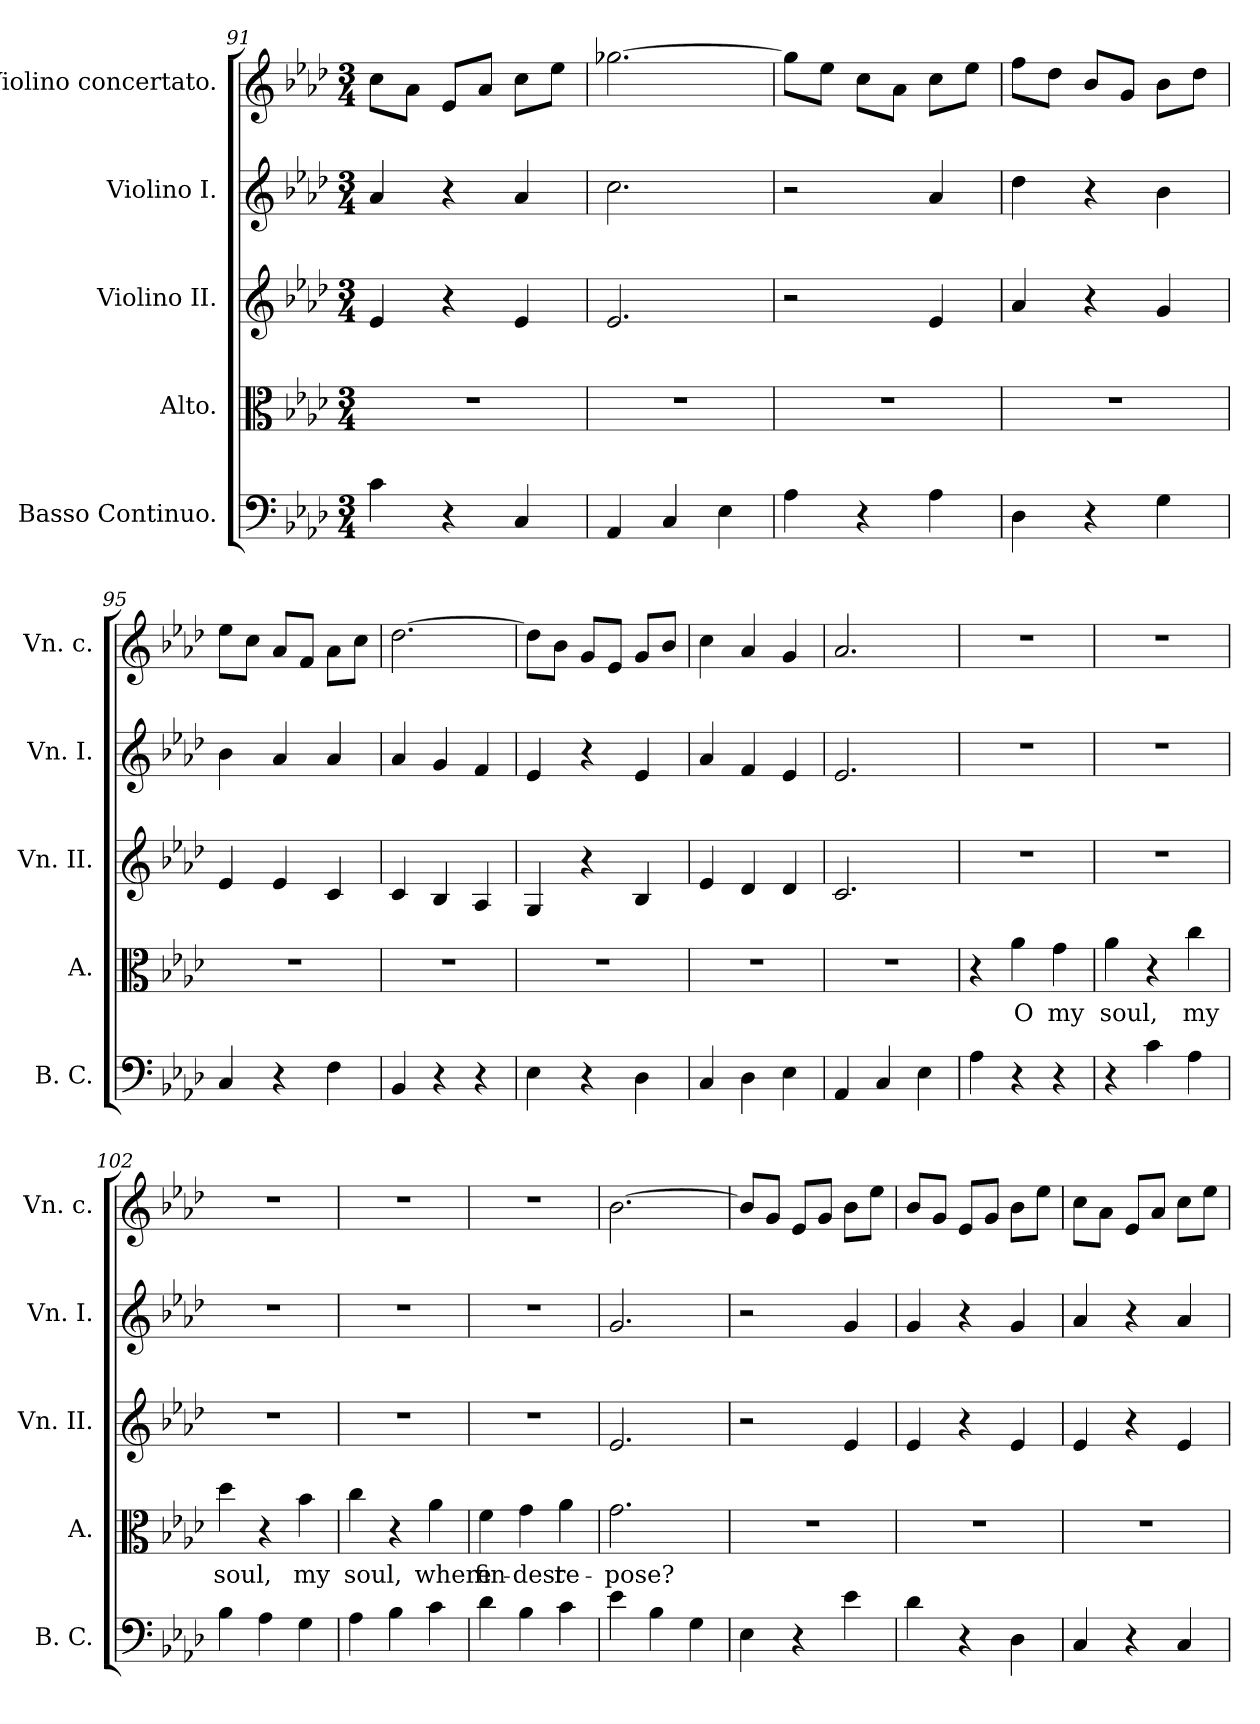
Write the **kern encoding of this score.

**kern	**kern	**text	**kern	**kern	**kern
*part5	*part4	*part4	*part3	*part2	*part1
*staff5	*staff4	*staff4	*staff3	*staff2	*staff1
*I"Basso Continuo.	*I"Alto.	*	*I"Violino II.	*I"Violino I.	*I"Violino concertato.
*I'B. C.	*I'A.	*	*I'Vn. II.	*I'Vn. I.	*I'Vn. c.
*clefF4	*clefC3	*	*clefG2	*clefG2	*clefG2
*k[b-e-a-d-]	*k[b-e-a-d-]	*	*k[b-e-a-d-]	*k[b-e-a-d-]	*k[b-e-a-d-]
*M3/4	*M3/4	*	*M3/4	*M3/4	*M3/4
=91	=91	=91	=91	=91	=91
4c\	2.r	.	4e-/	4a-/	8cc\L
.	.	.	.	.	8a-\J
4r	.	.	4r	4r	8e-/L
.	.	.	.	.	8a-/J
4C/	.	.	4e-/	4a-/	8cc\L
.	.	.	.	.	8ee-\J
=92	=92	=92	=92	=92	=92
4AA-/	2.r	.	2.e-/	2.cc\	[2.gg-X\
4C/	.	.	.	.	.
4E-\	.	.	.	.	.
=93	=93	=93	=93	=93	=93
4A-\	2.r	.	2r	2r	8gg-\L]
.	.	.	.	.	8ee-\J
4r	.	.	.	.	8cc\L
.	.	.	.	.	8a-\J
4A-\	.	.	4e-/	4a-/	8cc\L
.	.	.	.	.	8ee-\J
=94	=94	=94	=94	=94	=94
4D-\	2.r	.	4a-/	4dd-\	8ff\L
.	.	.	.	.	8dd-\J
4r	.	.	4r	4r	8b-/L
.	.	.	.	.	8g/J
4G\	.	.	4g/	4b-\	8b-\L
.	.	.	.	.	8dd-\J
=95	=95	=95	=95	=95	=95
4C/	2.r	.	4e-/	4b-\	8ee-\L
.	.	.	.	.	8cc\J
4r	.	.	4e-/	4a-/	8a-/L
.	.	.	.	.	8f/J
4F\	.	.	4c/	4a-/	8a-\L
.	.	.	.	.	8cc\J
=96	=96	=96	=96	=96	=96
4BB-/	2.r	.	4c/	4a-/	[2.dd-\
4r	.	.	4B-/	4g/	.
4r	.	.	4A-/	4f/	.
=97	=97	=97	=97	=97	=97
4E-\	2.r	.	4G/	4e-/	8dd-\L]
.	.	.	.	.	8b-\J
4r	.	.	4r	4r	8g/L
.	.	.	.	.	8e-/J
4D-\	.	.	4B-/	4e-/	8g/L
.	.	.	.	.	8b-/J
=98	=98	=98	=98	=98	=98
4C/	2.r	.	4e-/	4a-/	4cc\
4D-\	.	.	4d-/	4f/	4a-/
4E-\	.	.	4d-/	4e-/	4g/
=99	=99	=99	=99	=99	=99
4AA-/	2.r	.	2.c/	2.e-/	2.a-/
4C/	.	.	.	.	.
4E-\	.	.	.	.	.
=100	=100	=100	=100	=100	=100
4A-\	4r	.	2.r	2.r	2.r
!	!	!LO:LY:b	!	!	!
4r	4a-\	O	.	.	.
!	!	!LO:LY:b	!	!	!
4r	4g\	my	.	.	.
=101	=101	=101	=101	=101	=101
!	!	!LO:LY:b	!	!	!
4r	4a-\	soul,	2.r	2.r	2.r
4c\	4r	.	.	.	.
!	!	!LO:LY:b	!	!	!
4A-\	4cc\	my	.	.	.
=102	=102	=102	=102	=102	=102
!	!	!LO:LY:b	!	!	!
4B-\	4dd-\	soul,	2.r	2.r	2.r
4A-\	4r	.	.	.	.
!	!	!LO:LY:b	!	!	!
4G\	4b-\	my	.	.	.
=103	=103	=103	=103	=103	=103
!	!	!LO:LY:b	!	!	!
4A-\	4cc\	soul,	2.r	2.r	2.r
4B-\	4r	.	.	.	.
!	!	!LO:LY:b	!	!	!
4c\	4a-\	where	.	.	.
=104	=104	=104	=104	=104	=104
!	!	!LO:LY:b	!	!	!
4d-\	4f\	fin-	2.r	2.r	2.r
!	!	!LO:LY:b	!	!	!
4B-\	4g\	-dest	.	.	.
!	!	!LO:LY:b	!	!	!
4c\	4a-\	re-	.	.	.
=105	=105	=105	=105	=105	=105
!	!	!LO:LY:b	!	!	!
4e-\	2.g\	-pose?	2.e-/	2.g/	[2.b-\
4B-\	.	.	.	.	.
4G\	.	.	.	.	.
=106	=106	=106	=106	=106	=106
4E-\	2.r	.	2r	2r	8b-/L]
.	.	.	.	.	8g/J
4r	.	.	.	.	8e-/L
.	.	.	.	.	8g/J
4e-\	.	.	4e-/	4g/	8b-\L
.	.	.	.	.	8ee-\J
=107	=107	=107	=107	=107	=107
4d-\	2.r	.	4e-/	4g/	8b-/L
.	.	.	.	.	8g/J
4r	.	.	4r	4r	8e-/L
.	.	.	.	.	8g/J
4D-\	.	.	4e-/	4g/	8b-\L
.	.	.	.	.	8ee-\J
=108	=108	=108	=108	=108	=108
4C/	2.r	.	4e-/	4a-/	8cc\L
.	.	.	.	.	8a-\J
4r	.	.	4r	4r	8e-/L
.	.	.	.	.	8a-/J
4C/	.	.	4e-/	4a-/	8cc\L
.	.	.	.	.	8ee-\J
=	=	=	=	=	=
*-	*-	*-	*-	*-	*-
